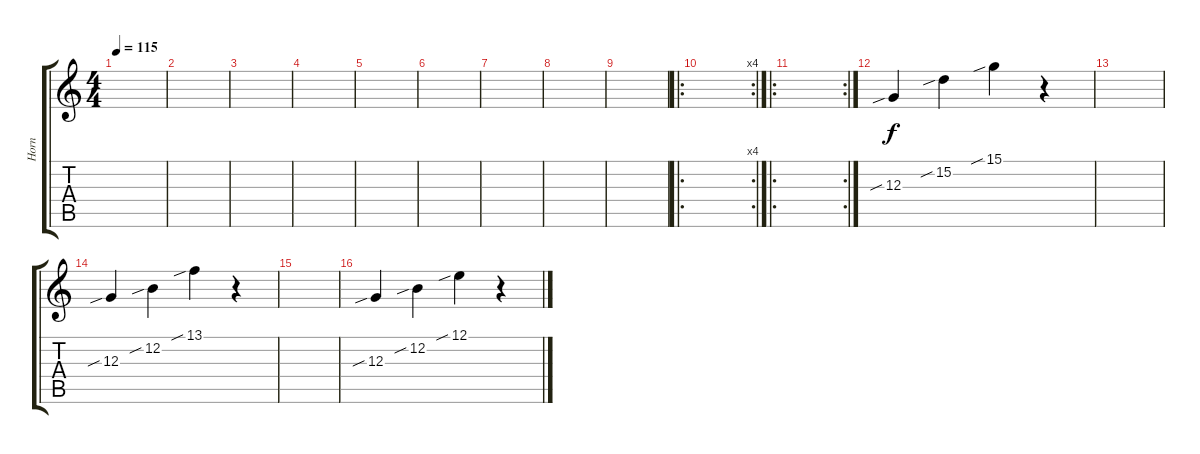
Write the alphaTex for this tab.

\track ("Horn" "Horn") {instrument frenchhorn}
\staff {score tabs}
\tuning (E4 B3 G3 D3 A2 E2) {hide}
\ts (4 4)
\tempo 115
\clef g2
\ks c
|
|
|
|
|
|
|
|
|
\ro
\rc 4
|
\ro
\rc 2
|
12.3{sib}.4 15.2{sib}.4 15.1{sib}.4 r.4 |
|
12.3{sib}.4 12.2{sib}.4 13.1{sib}.4 r.4 |
|
12.3{sib}.4 12.2{sib}.4 12.1{sib}.4 r.4
